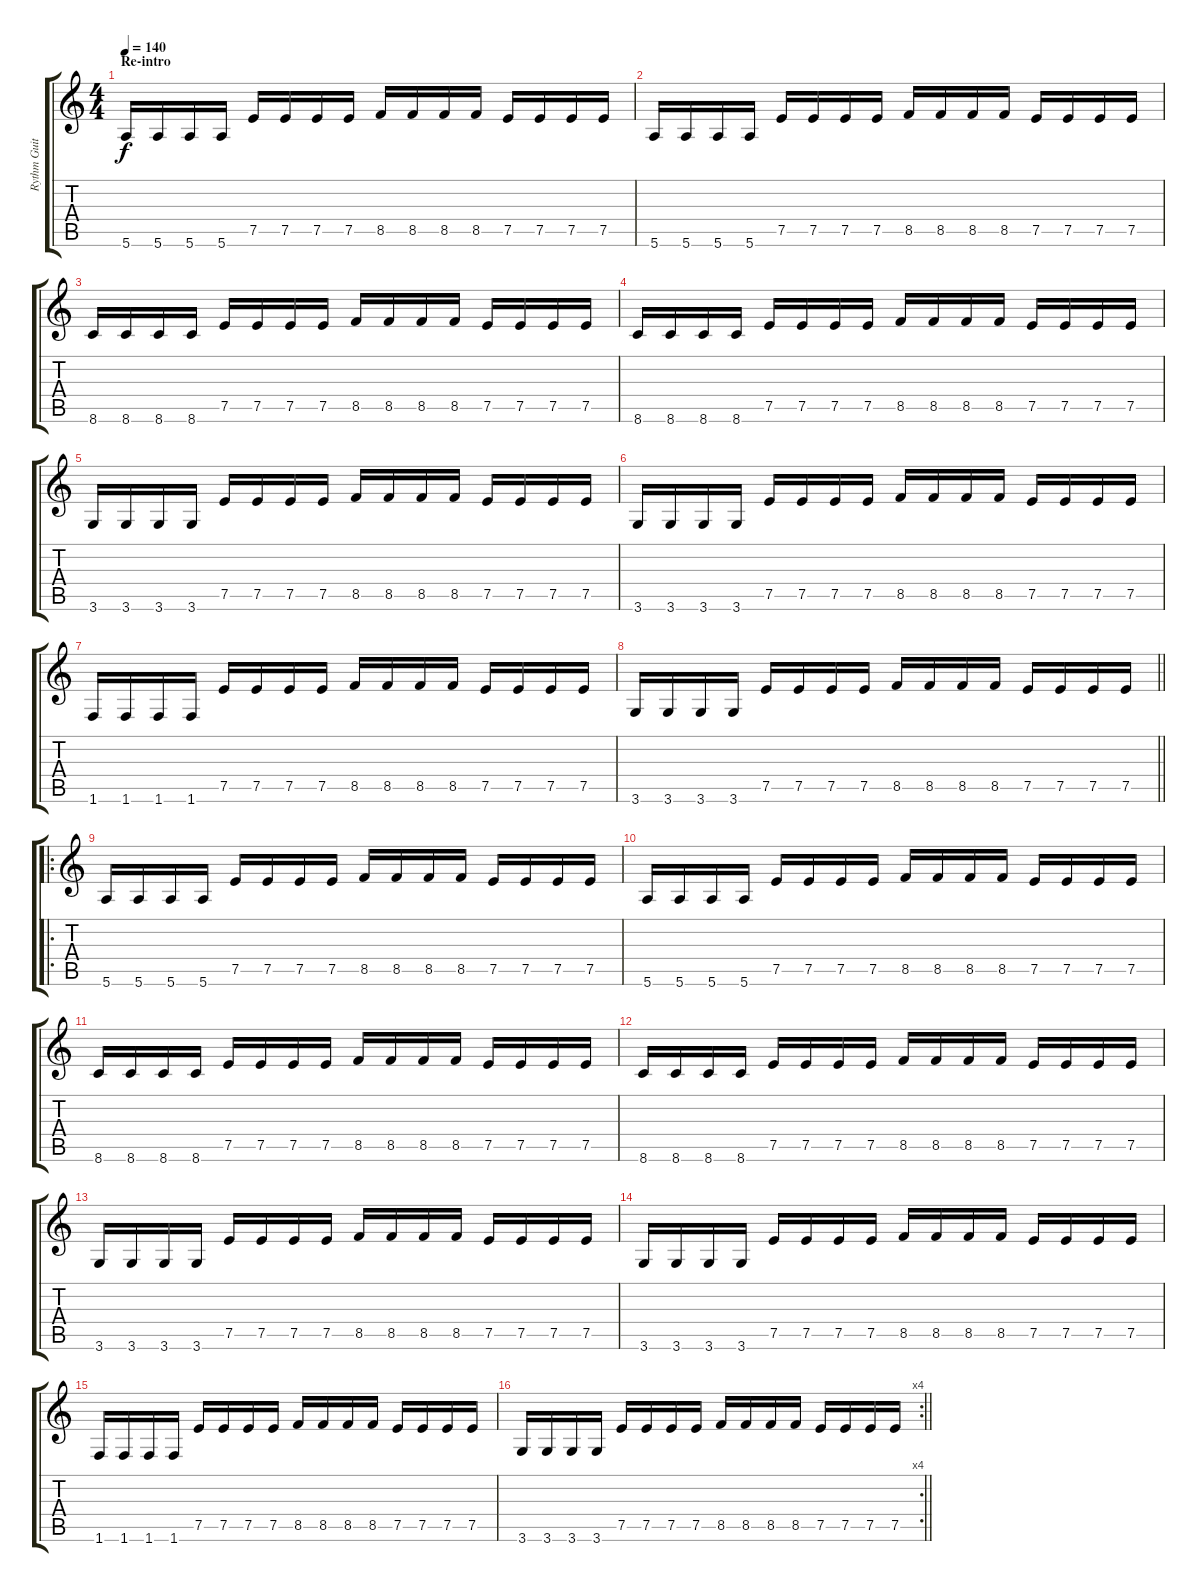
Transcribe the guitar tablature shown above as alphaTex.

\track ("Rythm Guitar" "Rythm Guit") {instrument distortionguitar}
\staff {score tabs}
\tuning (E4 B3 G3 D3 A2 E2) {hide}
\ts (4 4)
\section ("" "Re-intro")
\tempo 140
\clef g2
\ks c
5.6.16{dy f} 5.6.16 5.6.16 5.6.16 7.5.16 7.5.16 7.5.16 7.5.16 8.5.16 8.5.16 8.5.16 8.5.16 7.5.16 7.5.16 7.5.16 7.5.16 |
5.6.16 5.6.16 5.6.16 5.6.16 7.5.16 7.5.16 7.5.16 7.5.16 8.5.16 8.5.16 8.5.16 8.5.16 7.5.16 7.5.16 7.5.16 7.5.16 |
8.6.16 8.6.16 8.6.16 8.6.16 7.5.16 7.5.16 7.5.16 7.5.16 8.5.16 8.5.16 8.5.16 8.5.16 7.5.16 7.5.16 7.5.16 7.5.16 |
8.6.16 8.6.16 8.6.16 8.6.16 7.5.16 7.5.16 7.5.16 7.5.16 8.5.16 8.5.16 8.5.16 8.5.16 7.5.16 7.5.16 7.5.16 7.5.16 |
3.6.16 3.6.16 3.6.16 3.6.16 7.5.16 7.5.16 7.5.16 7.5.16 8.5.16 8.5.16 8.5.16 8.5.16 7.5.16 7.5.16 7.5.16 7.5.16 |
3.6.16 3.6.16 3.6.16 3.6.16 7.5.16 7.5.16 7.5.16 7.5.16 8.5.16 8.5.16 8.5.16 8.5.16 7.5.16 7.5.16 7.5.16 7.5.16 |
1.6.16 1.6.16 1.6.16 1.6.16 7.5.16 7.5.16 7.5.16 7.5.16 8.5.16 8.5.16 8.5.16 8.5.16 7.5.16 7.5.16 7.5.16 7.5.16 |
\barLineRight lightlight
3.6.16 3.6.16 3.6.16 3.6.16 7.5.16 7.5.16 7.5.16 7.5.16 8.5.16 8.5.16 8.5.16 8.5.16 7.5.16 7.5.16 7.5.16 7.5.16 |
\ro
5.6.16 5.6.16 5.6.16 5.6.16 7.5.16 7.5.16 7.5.16 7.5.16 8.5.16 8.5.16 8.5.16 8.5.16 7.5.16 7.5.16 7.5.16 7.5.16 |
5.6.16 5.6.16 5.6.16 5.6.16 7.5.16 7.5.16 7.5.16 7.5.16 8.5.16 8.5.16 8.5.16 8.5.16 7.5.16 7.5.16 7.5.16 7.5.16 |
8.6.16 8.6.16 8.6.16 8.6.16 7.5.16 7.5.16 7.5.16 7.5.16 8.5.16 8.5.16 8.5.16 8.5.16 7.5.16 7.5.16 7.5.16 7.5.16 |
8.6.16 8.6.16 8.6.16 8.6.16 7.5.16 7.5.16 7.5.16 7.5.16 8.5.16 8.5.16 8.5.16 8.5.16 7.5.16 7.5.16 7.5.16 7.5.16 |
3.6.16 3.6.16 3.6.16 3.6.16 7.5.16 7.5.16 7.5.16 7.5.16 8.5.16 8.5.16 8.5.16 8.5.16 7.5.16 7.5.16 7.5.16 7.5.16 |
3.6.16 3.6.16 3.6.16 3.6.16 7.5.16 7.5.16 7.5.16 7.5.16 8.5.16 8.5.16 8.5.16 8.5.16 7.5.16 7.5.16 7.5.16 7.5.16 |
1.6.16 1.6.16 1.6.16 1.6.16 7.5.16 7.5.16 7.5.16 7.5.16 8.5.16 8.5.16 8.5.16 8.5.16 7.5.16 7.5.16 7.5.16 7.5.16 |
\rc 4
\barLineRight lightlight
3.6.16 3.6.16 3.6.16 3.6.16 7.5.16 7.5.16 7.5.16 7.5.16 8.5.16 8.5.16 8.5.16 8.5.16 7.5.16 7.5.16 7.5.16 7.5.16
